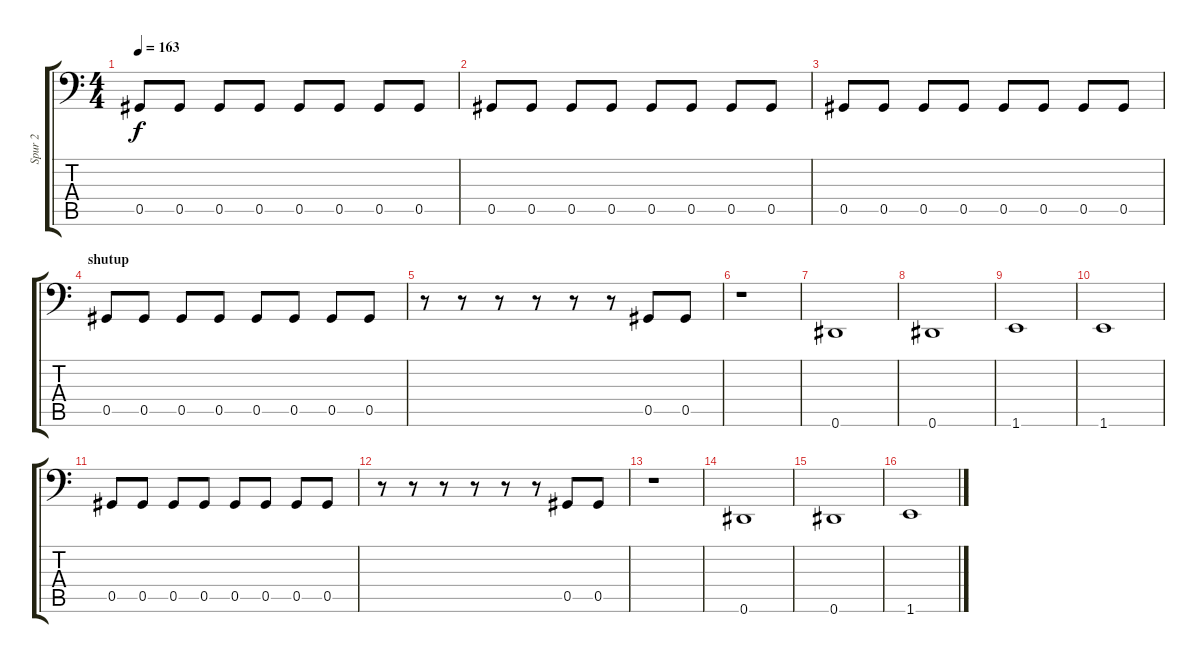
\track ("Spur 2" "Spur 2") {instrument electricbasspick}
\staff {score tabs}
\tuning (Eb3 Bb2 Gb2 Db2 Ab1 Eb1) {hide}
\ts (4 4)
\section ("" "")
\tempo 163
\clef f4
\ks c
0.5.8{dy f} 0.5.8 0.5.8 0.5.8 0.5.8 0.5.8 0.5.8 0.5.8 |
0.5.8 0.5.8 0.5.8 0.5.8 0.5.8 0.5.8 0.5.8 0.5.8 |
0.5.8 0.5.8 0.5.8 0.5.8 0.5.8 0.5.8 0.5.8 0.5.8 |
\section ("" "shutup")
0.5.8 0.5.8 0.5.8 0.5.8 0.5.8 0.5.8 0.5.8 0.5.8 |
r.8 r.8 r.8 r.8 r.8 r.8 0.5.8 0.5.8 |
r.1 |
0.6.1 |
0.6.1 |
1.6.1 |
1.6.1 |
0.5.8 0.5.8 0.5.8 0.5.8 0.5.8 0.5.8 0.5.8 0.5.8 |
r.8 r.8 r.8 r.8 r.8 r.8 0.5.8 0.5.8 |
r.1 |
0.6.1 |
0.6.1 |
1.6.1
